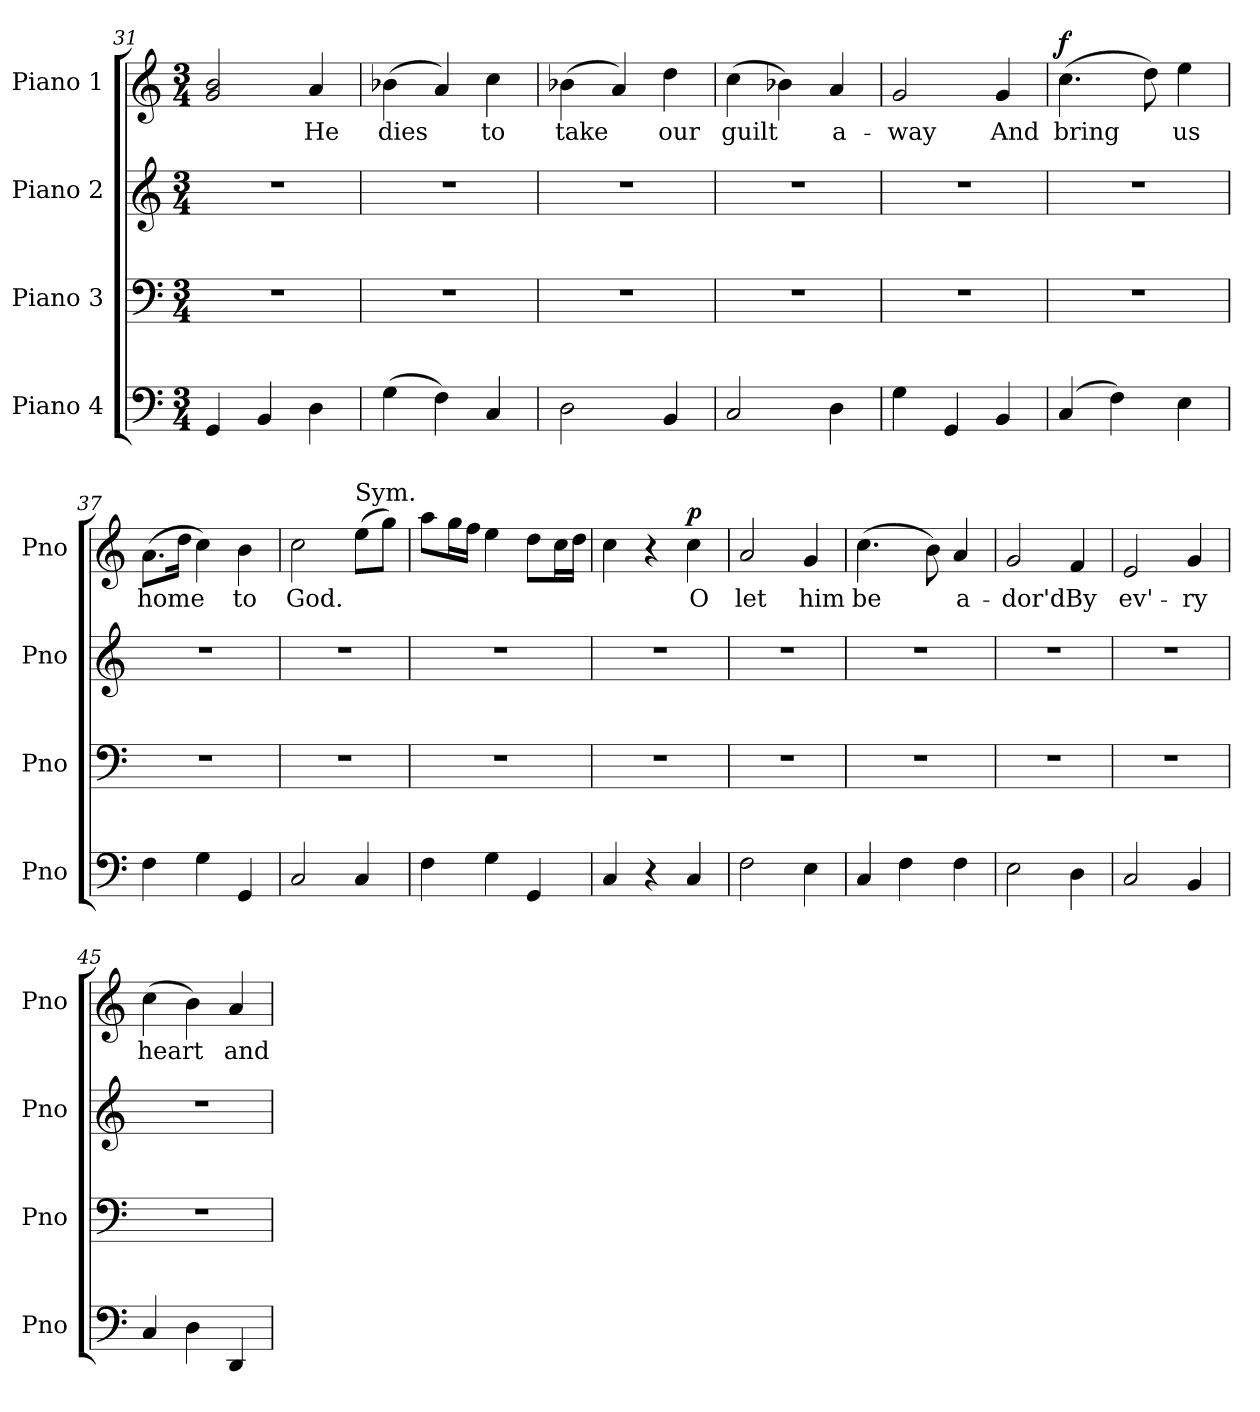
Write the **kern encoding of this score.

**kern	**kern	**kern	**kern	**text	**dynam
*part4	*part3	*part2	*part1	*part1	*part1
*staff4	*staff3	*staff2	*staff1	*staff1	*staff1
*I"Piano 4	*I"Piano 3	*I"Piano 2	*I"Piano 1	*	*
*I'Pno	*I'Pno	*I'Pno	*I'Pno	*	*
!!LO:LB:g=z
*clefF4	*clefF4	*clefG2	*clefG2	*	*
*k[]	*k[]	*k[]	*k[]	*	*
*M3/4	*M3/4	*M3/4	*M3/4	*	*
=31	=31	=31	=31	=31	=31
4GG/	2.r	2.r	2g/ 2b/	.	.
4BB/	.	.	.	.	.
!	!	!	!	!LO:LY:b	!
4D\	.	.	4a/	He	.
=32	=32	=32	=32	=32	=32
!	!	!	!	!LO:LY:b	!
(>4G\	2.r	2.r	(>4b-X\	dies	.
4F\)	.	.	4a/)	.	.
!	!	!	!	!LO:LY:b	!
4C/	.	.	4cc\	to	.
=33	=33	=33	=33	=33	=33
!	!	!	!	!LO:LY:b	!
2D\	2.r	2.r	(>4b-X\	take	.
.	.	.	4a/)	.	.
!	!	!	!	!LO:LY:b	!
4BB/	.	.	4dd\	our	.
=34	=34	=34	=34	=34	=34
!	!	!	!	!LO:LY:b	!
2C/	2.r	2.r	(>4cc\	guilt	.
.	.	.	4b-X\)	.	.
!	!	!	!	!LO:LY:b	!
4D\	.	.	4a/	a-	.
=35	=35	=35	=35	=35	=35
!	!	!	!	!LO:LY:b	!
4G\	2.r	2.r	2g/	-way	.
4GG/	.	.	.	.	.
!	!	!	!	!LO:LY:b	!
4BB/	.	.	4g/	And	.
=36	=36	=36	=36	=36	=36
!	!	!	!	!LO:LY:b	!LO:DY:b
(>4C/	2.r	2.r	(>4.cc\	bring	f
4F\)	.	.	.	.	.
.	.	.	8dd\)	.	.
!	!	!	!	!LO:LY:b	!
4E\	.	.	4ee\	us	.
=37	=37	=37	=37	=37	=37
!	!	!	!	!LO:LY:b	!
4F\	2.r	2.r	(>8.a\L	home	.
.	.	.	16dd\Jk	.	.
4G\	.	.	4cc\)	.	.
!	!	!	!	!LO:LY:b	!
4GG/	.	.	4b\	to	.
=38	=38	=38	=38	=38	=38
!	!	!	!	!LO:LY:b	!
2C/	2.r	2.r	2cc\	God.	.
!	!	!	!LO:TX:a:t=Sym.	!	!
4C/	.	.	(>8ee\L	.	.
.	.	.	8gg\J)	.	.
=39	=39	=39	=39	=39	=39
4F\	2.r	2.r	8aa\L	.	.
.	.	.	16gg\L	.	.
.	.	.	16ff\JJ	.	.
4G\	.	.	4ee\	.	.
4GG/	.	.	8dd\L	.	.
.	.	.	16cc\L	.	.
.	.	.	16dd\JJ	.	.
=40	=40	=40	=40	=40	=40
4C/	2.r	2.r	4cc\	.	.
4r	.	.	4r	.	.
!	!	!	!	!LO:LY:b	!LO:DY:b
4C/	.	.	4cc\	O	p
!!LO:LB:g=z
=41	=41	=41	=41	=41	=41
!	!	!	!	!LO:LY:b	!
2F\	2.r	2.r	2a/	let	.
!	!	!	!	!LO:LY:b	!
4E\	.	.	4g/	him	.
=42	=42	=42	=42	=42	=42
!	!	!	!	!LO:LY:b	!
4C/	2.r	2.r	(>4.cc\	be	.
4F\	.	.	.	.	.
.	.	.	8b\)	.	.
!	!	!	!	!LO:LY:b	!
4F\	.	.	4a/	a-	.
=43	=43	=43	=43	=43	=43
!	!	!	!	!LO:LY:b	!
2E\	2.r	2.r	2g/	-dor'd	.
!	!	!	!	!LO:LY:b	!
4D\	.	.	4f/	By	.
=44	=44	=44	=44	=44	=44
!	!	!	!	!LO:LY:b	!
2C/	2.r	2.r	2e/	ev'-	.
!	!	!	!	!LO:LY:b	!
4BB/	.	.	4g/	-ry	.
=45	=45	=45	=45	=45	=45
!	!	!	!	!LO:LY:b	!
4C/	2.r	2.r	(>4cc\	heart	.
4D\	.	.	4b\)	.	.
!	!	!	!	!LO:LY:b	!
4DD/	.	.	4a/	and	.
=	=	=	=	=	=
*-	*-	*-	*-	*-	*-
